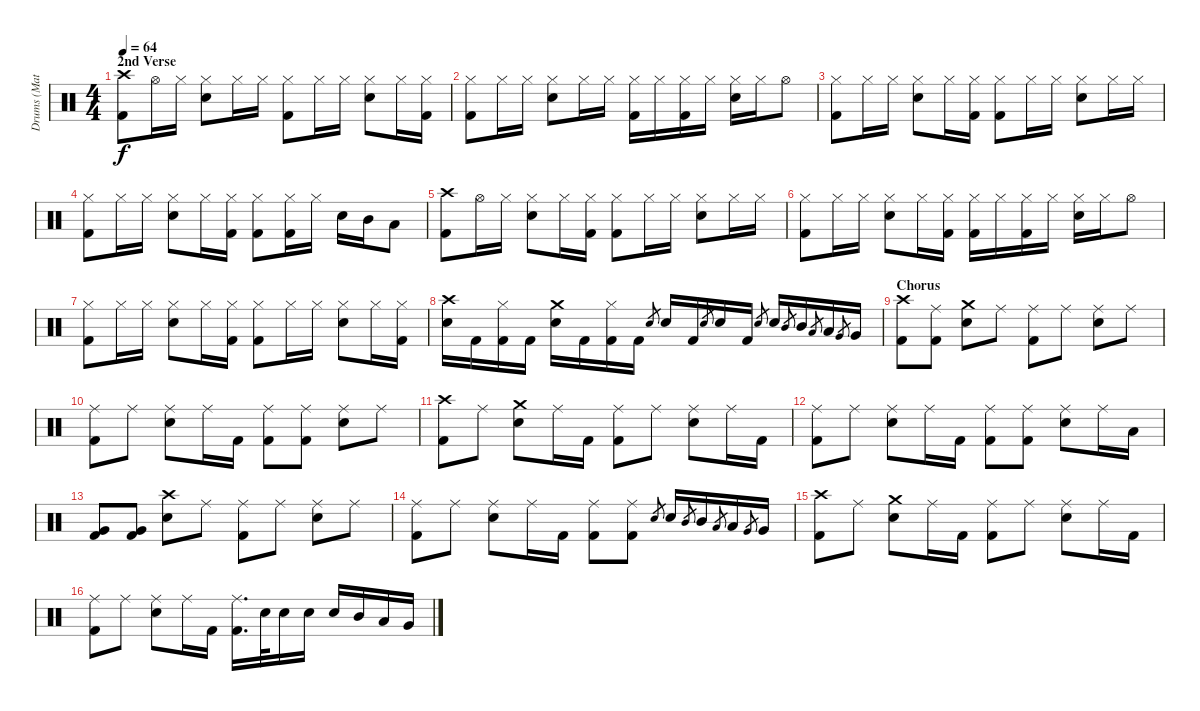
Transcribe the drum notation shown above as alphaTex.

\track ("Drums (Matt)" "Drums (Mat") {instrument percussion}
\staff {score}
\articulation defaults
\ts (4 4)
\section ("" "2nd Verse")
\tempo 64
\clef neutral
\ks c
("Crash high (hit)" "Kick (hit) 2").8{dy f} "Hi-Hat (open)".16 "Hi-Hat (closed)".16 ("Hi-Hat (closed)" "Snare (hit) 2").8 "Hi-Hat (closed)".16 "Hi-Hat (closed)".16 ("Hi-Hat (closed)" "Kick (hit) 2").8 "Hi-Hat (closed)".16 "Hi-Hat (closed)".16 ("Hi-Hat (closed)" "Snare (hit) 2").8 "Hi-Hat (closed)".16 ("Hi-Hat (closed)" "Kick (hit) 2").16 |
("Hi-Hat (closed)" "Kick (hit) 2").8 "Hi-Hat (closed)".16 "Hi-Hat (closed)".16 ("Hi-Hat (closed)" "Snare (hit) 2").8 "Hi-Hat (closed)".16 "Hi-Hat (closed)".16 ("Hi-Hat (closed)" "Kick (hit) 2").16 "Hi-Hat (closed)".16 ("Hi-Hat (closed)" "Kick (hit) 2").16 "Hi-Hat (closed)".16 ("Hi-Hat (closed)" "Snare (hit) 2").16 "Hi-Hat (closed)".16 "Hi-Hat (open)".8 |
("Hi-Hat (closed)" "Kick (hit) 2").8 "Hi-Hat (closed)".16 "Hi-Hat (closed)".16 ("Hi-Hat (closed)" "Snare (hit) 2").8 "Hi-Hat (closed)".16 ("Hi-Hat (closed)" "Kick (hit) 2").16 ("Hi-Hat (closed)" "Kick (hit) 2").8 "Hi-Hat (closed)".16 "Hi-Hat (closed)".16 ("Hi-Hat (closed)" "Snare (hit) 2").8 "Hi-Hat (closed)".16 "Hi-Hat (closed)".16 |
("Hi-Hat (closed)" "Kick (hit) 2").8 "Hi-Hat (closed)".16 "Hi-Hat (closed)".16 ("Hi-Hat (closed)" "Snare (hit) 2").8 "Hi-Hat (closed)".16 ("Hi-Hat (closed)" "Kick (hit) 2").16 ("Hi-Hat (closed)" "Kick (hit) 2").8 ("Hi-Hat (closed)" "Kick (hit) 2").16 "Hi-Hat (closed)".16 "Snare (hit) 2".16 "Mid Tom (hit)".16 "Low Tom (hit)".8 |
("Crash high (hit)" "Kick (hit) 2").8 "Hi-Hat (open)".16 "Hi-Hat (closed)".16 ("Hi-Hat (closed)" "Snare (hit) 2").8 "Hi-Hat (closed)".16 ("Hi-Hat (closed)" "Kick (hit) 2").16 ("Hi-Hat (closed)" "Kick (hit) 2").8 "Hi-Hat (closed)".16 "Hi-Hat (closed)".16 ("Hi-Hat (closed)" "Snare (hit) 2").8 "Hi-Hat (closed)".16 "Hi-Hat (closed)".16 |
("Hi-Hat (closed)" "Kick (hit) 2").8 "Hi-Hat (closed)".16 "Hi-Hat (closed)".16 ("Hi-Hat (closed)" "Snare (hit) 2").8 "Hi-Hat (closed)".16 ("Hi-Hat (closed)" "Kick (hit) 2").16 ("Hi-Hat (closed)" "Kick (hit) 2").16 "Hi-Hat (closed)".16 ("Hi-Hat (closed)" "Kick (hit) 2").16 "Hi-Hat (closed)".16 ("Hi-Hat (closed)" "Snare (hit) 2").16 "Hi-Hat (closed)".16 "Hi-Hat (open)".8 |
("Hi-Hat (closed)" "Kick (hit) 2").8 "Hi-Hat (closed)".16 "Hi-Hat (closed)".16 ("Hi-Hat (closed)" "Snare (hit) 2").8 "Hi-Hat (closed)".16 ("Hi-Hat (closed)" "Kick (hit) 2").16 ("Hi-Hat (closed)" "Kick (hit) 2").8 "Hi-Hat (closed)".16 "Hi-Hat (closed)".16 ("Hi-Hat (closed)" "Snare (hit) 2").8 "Hi-Hat (closed)".16 ("Hi-Hat (closed)" "Kick (hit) 2").16 |
("Crash high (hit)" "Snare (hit) 2").16 "Kick (hit) 2".16 ("Hi-Hat (closed)" "Kick (hit) 2").16 "Kick (hit) 2".16 ("Crash medium (hit)" "Snare (hit) 2").16 "Kick (hit) 2".16 ("Hi-Hat (closed)" "Kick (hit) 2").16 "Kick (hit) 2".16 "Snare (hit) 2".8{gr} "Snare (hit) 2".16 "Kick (hit) 2".16 "Snare (hit) 2".8{gr} "Snare (hit) 2".16 "Kick (hit) 2".16 "Snare (hit) 2".8{gr} "Snare (hit) 2".16 "Mid Tom (hit)".8{gr} "Mid Tom (hit)".16 "Low Tom (hit)".8{gr} "Low Tom (hit)".16 "Very Low Tom (hit)".8{gr} "Very Low Tom (hit)".16 |
\section ("" "Chorus")
("Crash high (hit)" "Kick (hit) 2").8 ("Ride (middle)" "Kick (hit) 2").8 ("Crash medium (hit)" "Snare (hit) 2").8 "Ride (middle)".8 ("Ride (middle)" "Kick (hit) 2").8 "Ride (middle)".8 ("Ride (middle)" "Snare (hit) 2").8 "Ride (middle)".8 |
("Ride (middle)" "Kick (hit) 2").8 "Ride (middle)".8 ("Ride (middle)" "Snare (hit) 2").8 "Ride (middle)".16 "Kick (hit) 2".16 ("Ride (middle)" "Kick (hit) 2").8 ("Ride (middle)" "Kick (hit) 2").8 ("Ride (middle)" "Snare (hit) 2").8 "Ride (middle)".8 |
("Crash high (hit)" "Kick (hit) 2").8 "Ride (middle)".8 ("Crash medium (hit)" "Snare (hit) 2").8 "Ride (middle)".16 "Kick (hit) 2".16 ("Ride (middle)" "Kick (hit) 2").8 "Ride (middle)".8 ("Ride (middle)" "Snare (hit) 2").8 "Ride (middle)".16 "Kick (hit) 2".16 |
("Ride (middle)" "Kick (hit) 2").8 "Ride (middle)".8 ("Ride (middle)" "Snare (hit) 2").8 "Ride (middle)".16 "Kick (hit) 2".16 ("Ride (middle)" "Kick (hit) 2").8 ("Ride (middle)" "Kick (hit) 2").8 ("Ride (middle)" "Snare (hit) 2").8 "Ride (middle)".16 "Low Tom (hit)".16 |
("Very Low Tom (hit)" "Kick (hit) 2").8 ("Very Low Tom (hit)" "Kick (hit) 2").8 ("Crash high (hit)" "Snare (hit) 2").8 "Ride (middle)".8 ("Ride (middle)" "Kick (hit) 2").8 "Ride (middle)".8 ("Ride (middle)" "Snare (hit) 2").8 "Ride (middle)".8 |
("Ride (middle)" "Kick (hit) 2").8 "Ride (middle)".8 ("Ride (middle)" "Snare (hit) 2").8 "Ride (middle)".16 "Kick (hit) 2".16 ("Ride (middle)" "Kick (hit) 2").8 ("Ride (middle)" "Kick (hit) 2").8 "Snare (hit) 2".8{gr} "Snare (hit) 2".16 "Mid Tom (hit)".8{gr} "Mid Tom (hit)".16 "Low Tom (hit)".8{gr} "Low Tom (hit)".16 "Very Low Tom (hit)".8{gr} "Very Low Tom (hit)".16 |
("Crash high (hit)" "Kick (hit) 2").8 "Ride (middle)".8 ("Crash medium (hit)" "Snare (hit) 2").8 "Ride (middle)".16 "Kick (hit) 2".16 ("Ride (middle)" "Kick (hit) 2").8 "Ride (middle)".8 ("Ride (middle)" "Snare (hit) 2").8 "Ride (middle)".16 "Kick (hit) 2".16 |
("Ride (middle)" "Kick (hit) 2").8 "Ride (middle)".8 ("Ride (middle)" "Snare (hit) 2").8 "Ride (middle)".16 "Kick (hit) 2".16 ("Ride (middle)" "Kick (hit) 2").16{d} "Snare (hit) 2".32 "Snare (hit) 2".16 "Snare (hit) 2".16 "Snare (hit) 2".16 "Mid Tom (hit)".16 "Low Tom (hit)".16 "Very Low Tom (hit)".16
